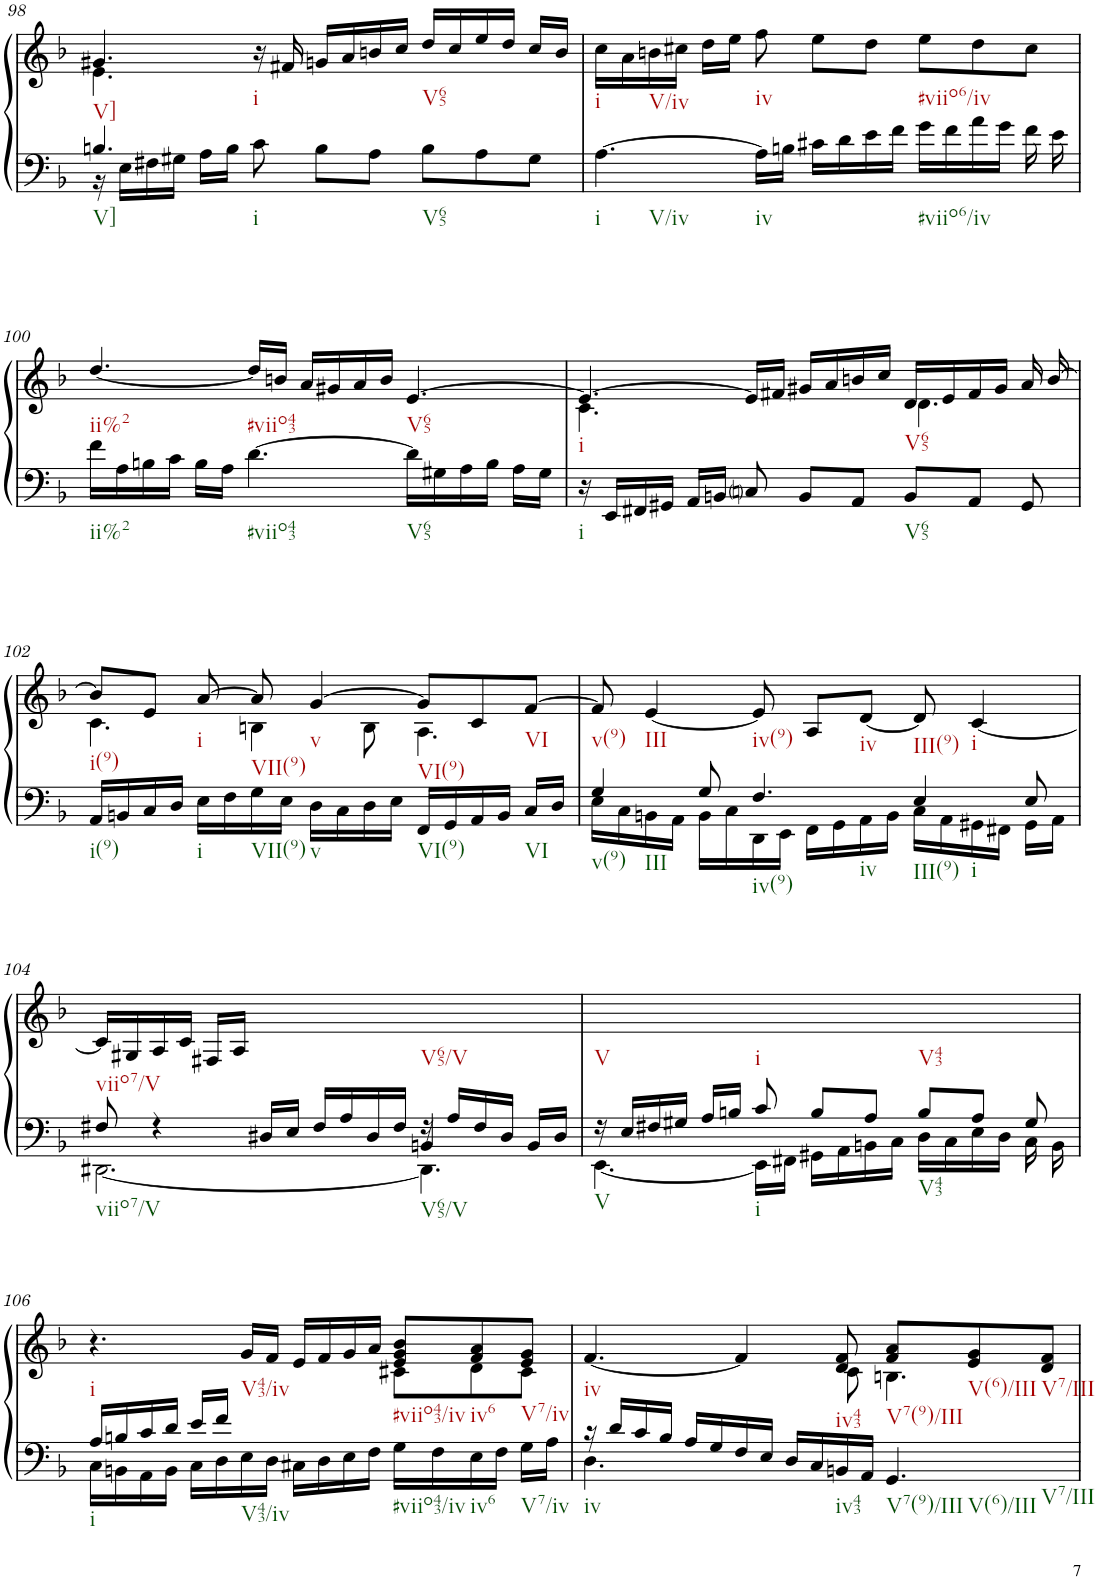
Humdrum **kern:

**kern	**kern
*part1	*part1
*staff2	*staff1
*I"Midi_2	*
!!LO:PB:g=z
*clefF4	*clefG2
*k[b-]	*k[b-]
*F:	*F:
*M9/8	*M9/8
=98	=98
*^	*^
4.Bn/	16r	4.g#X/	4.e\
.	16E\LL	.	.
.	16F#X\	.	.
.	16G#X\JJ	.	.
.	16A\LL	.	.
.	16B\JJ	.	.
2.ryy	8c\	16r	2.ryy
.	.	16f#X/	.
.	8B\L	16gn/LL	.
.	.	16a/	.
.	8A\J	16bn/	.
.	.	16cc/JJ	.
.	8B\L	16dd/LL	.
.	.	16cc/	.
.	8A\	16ee/	.
.	.	16dd/JJ	.
.	8G#\J	16cc/LL	.
.	.	16b/JJ	.
*v	*v	*	*
=99	=99	=99
[4.A\	4.ryy	16cc\LL
.	.	16a\
.	.	16bn\
.	.	16cc#X\JJ
.	.	16dd\LL
.	.	16ee\JJ
16A\LL]	8ff\	8ryy
16Bn\JJ	.	.
16c#X\LL	8ee\L	8ryy
16d\	.	.
16e\	8dd\J	8ryy
16f\JJ	.	.
16g\LL	8ee\L	4.ryy
16f\	.	.
16a\	8dd\	.
16g\JJ	.	.
16f\	8cc#\J	.
16e\	.	.
!!LO:LB:g=z	!!
=100	=100	=100
16f\LL	[4.dd/	1ryy
16A\	.	.
16Bn\	.	.
16c\JJ	.	.
16B\LL	.	.
16A\JJ	.	.
[4.d\	16dd/LL]	.
.	16bn/JJ	.
.	16a/LL	.
.	16g#X/	.
.	16a/	.
.	16b/JJ	.
16d\LL]	[4.e/	.
16G#X\	.	.
16A\	.	.
16B\JJ	.	.
16A\LL	.	8ryy
16G#\JJ	.	.
=101	=101	=101
*^	*	*
16r	1ryy	4.e/_	4.c\
16EE/LL	.	.	.
16FF#X/	.	.	.
16GG#X/JJ	.	.	.
16AA/LL	.	.	.
16BBn/JJ	.	.	.
8Cni/	.	16e/LL]	4.ryy
.	.	16f#X/JJ	.
8BB/L	.	16g#X/LL	.
.	.	16a/	.
8AA/J	.	16bn/	.
.	.	16cc/JJ	.
8BB/L	.	16d/LL	4.d\
.	.	16e/	.
8AA/J	.	16f#/	.
.	.	16g#/JJ	.
8GG#/	8ryy	16a/	.
.	.	[16b/	.
!!LO:LB:g=z	!!
=102	=102	=102	=102
16AA/LL	1ryy	8b/L]	4.c\
16BBn/	.	.	.
16C/	.	8e/J	.
16D/JJ	.	.	.
16E\LL	.	[8a/	.
16F\	.	.	.
16G\	.	8a/]	4Bn\
16E\JJ	.	.	.
16D\LL	.	[4g/	.
16C\	.	.	.
16D\	.	.	8B\
16E\JJ	.	.	.
16FF/LL	.	8g/L]	4.A\
16GG/	.	.	.
16AA/	.	8c/	.
16BB/JJ	.	.	.
16C/LL	8ryy	[8f/J	.
16D/JJ	.	.	.
*	*	*v	*v
=103	=103	=103
4G/	16E\LL	8f/]
.	16C\	.
.	16BBn\	[4e/
.	16AA\JJ	.
8G/	16BB\LL	.
.	16C\	.
4.F/	16DD\	8e/]
.	16EE\JJ	.
.	16FF\LL	8A/L
.	16GG\	.
.	16AA\	[8d/J
.	16BB\JJ	.
4E/	16C\LL	8d/]
.	16AA\	.
.	16GG#X\	[4c/
.	16FF#X\JJ	.
8E/	16GG#\LL	.
.	16AA\JJ	.
!!LO:LB:g=z
=104	=104	=104
*	*^	*
2.ryy	8F#X/	[2.DD#X\	16c/LL]
.	.	.	16G#X/
.	4r	.	16A/
.	.	.	16c/JJ
.	.	.	16F#X/LL
.	.	.	16A/JJ
.	16D#X/LL	.	4ryy
.	16E/JJ	.	.
.	16F#/LL	.	.
.	16A/	.	.
.	16D#/	.	8ryy
.	16F#/JJ	.	.
4BBn/	16r	4.DD#\]	4ryy
.	16A/LL	.	.
.	16F#/	.	.
.	16D#/JJ	.	.
8ryy	16BB/LL	.	8ryy
.	16D#/JJ	.	.
*	*v	*v	*
=105	=105	=105
*	*	*^
16r	[4.EE\	1ryy	1ryy
16E/LL	.	.	.
16F#X/	.	.	.
16G#X/JJ	.	.	.
16A/LL	.	.	.
16Bn/JJ	.	.	.
8c/	16EE\LL]	.	.
.	16FF#X\JJ	.	.
8B/L	16GG#X\LL	.	.
.	16AA\	.	.
8A/J	16BBn\	.	.
.	16C\JJ	.	.
8B/L	16D\LL	.	.
.	16C\	.	.
8A/J	16E\	.	.
.	16D\JJ	.	.
8G#/	16C\	8ryy	8ryy
.	16BB\	.	.
!!LO:LB:g=z	!!
=106	=106	=106	=106
16A/LL	16C\LL	4.r	2.ryy
16Bn/	16BBn\	.	.
16c/	16AA\	.	.
16d/JJ	16BB\JJ	.	.
16e/LL	16C\LL	.	.
16f/JJ	16D\	.	.
4.ryy	16E\	16g/LL	.
.	16D\JJ	16f/JJ	.
.	16C#X\LL	16e/LL	.
.	16D\	16f/	.
.	16E\	16g/	.
.	16F\JJ	16a/JJ	.
4.ryy	16G\LL	8e/ 8g/ 8b-/L	8c#X\L
.	16F\	.	.
.	16E\	8f/ 8a/	8d\
.	16F\JJ	.	.
.	16G\LL	8e/ 8g/J	8c#\J
.	16A\JJ	.	.
=107	=107	=107	=107
16r	4.D\	[4.f/	4.ryy
16d/LL	.	.	.
16c/	.	.	.
16B-/JJ	.	.	.
16A/LL	.	.	.
16G/	.	.	.
16F/	2.ryy	4f/]	4ryy
16E/JJ	.	.	.
16D/LL	.	.	.
16C/	.	.	.
16BBn/	.	8d/ 8f/	8c\
16AA/JJ	.	.	.
4.GG/	.	8f/ 8a/L	4.Bn\
.	.	8e/ 8g/	.
.	.	8d/ 8f/J	.
*v	*v	*	*
*	*v	*v
=	=
*-	*-
